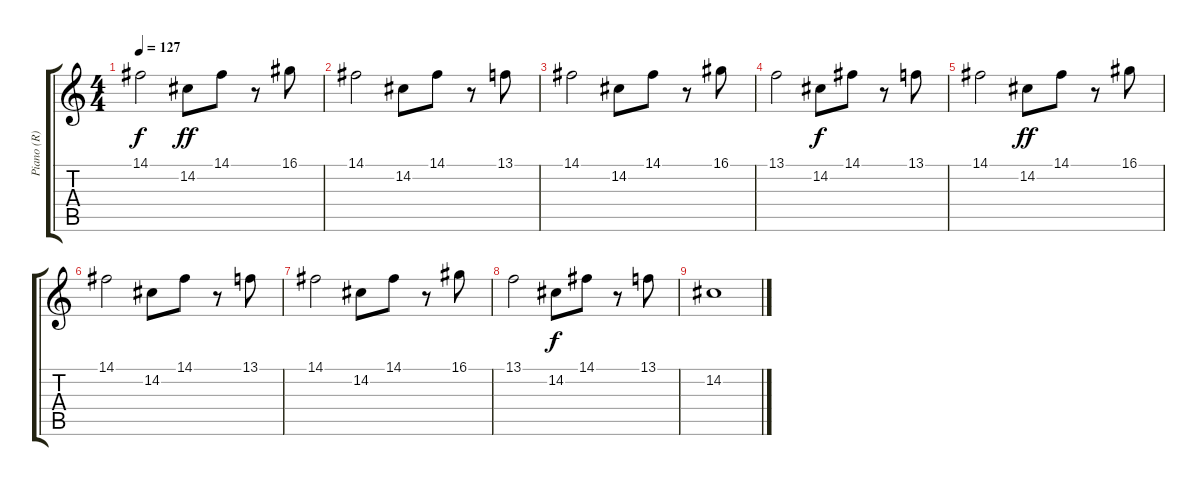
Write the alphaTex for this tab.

\track ("Piano (R)" "Piano (R)") {instrument acousticgrandpiano}
\staff {score tabs}
\tuning (E4 B3 G3 D3 A2 E2) {hide}
\ts (4 4)
\tempo 127
\clef g2
\ks c
14.1.2{dy f} 14.2.8{dy ff} 14.1.8 r.8 16.1.8 |
14.1.2 14.2.8 14.1.8 r.8 13.1.8 |
14.1.2 14.2.8 14.1.8 r.8 16.1.8 |
13.1.2 14.2.8{dy f} 14.1.8 r.8 13.1.8 |
14.1.2 14.2.8{dy ff} 14.1.8 r.8 16.1.8 |
14.1.2 14.2.8 14.1.8 r.8 13.1.8 |
14.1.2 14.2.8 14.1.8 r.8 16.1.8 |
13.1.2 14.2.8{dy f} 14.1.8 r.8 13.1.8 |
14.2.1
